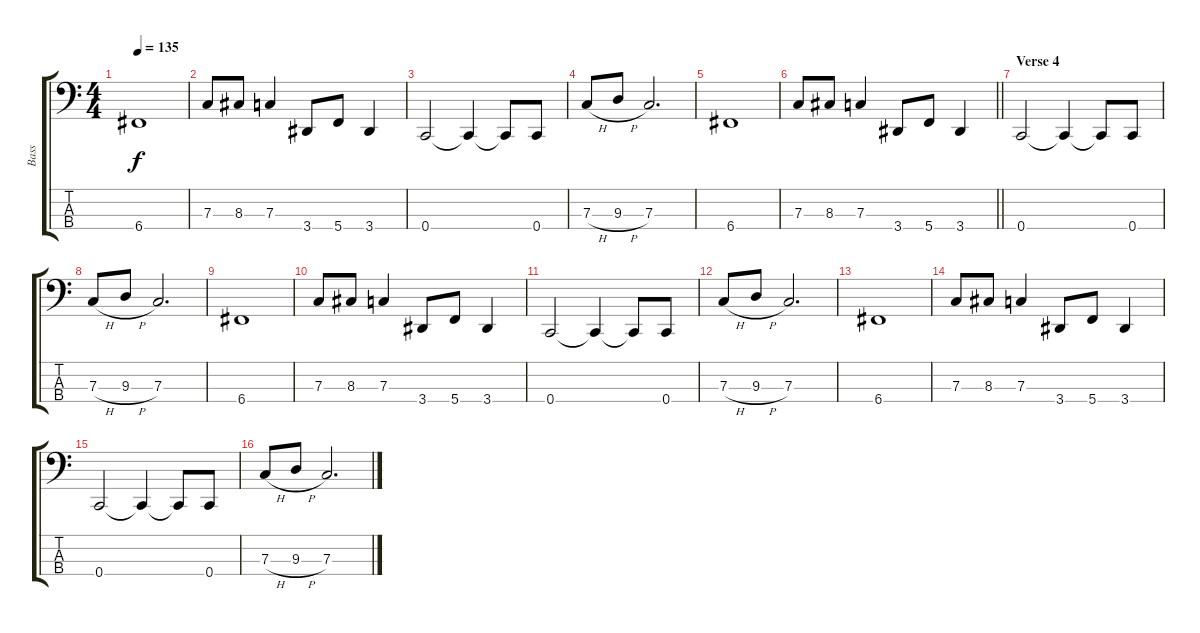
\track ("Bass" "Bass") {instrument electricbasspick}
\staff {score tabs}
\tuning (Eb2 Bb1 F1 C1) {hide}
\ts (4 4)
\tempo 135
\clef f4
\ks c
6.4.1{dy f} |
7.3.8 8.3.8 7.3.4 3.4.8 5.4.8 3.4.4 |
0.4.2 0.4{t}.4 0.4{t}.8 0.4.8 |
7.3{h}.8 9.3{h}.8 7.3.2{d} |
6.4.1 |
\barLineRight lightlight
7.3.8 8.3.8 7.3.4 3.4.8 5.4.8 3.4.4 |
\section ("" "Verse 4")
0.4.2 0.4{t}.4 0.4{t}.8 0.4.8 |
7.3{h}.8 9.3{h}.8 7.3.2{d} |
6.4.1 |
7.3.8 8.3.8 7.3.4 3.4.8 5.4.8 3.4.4 |
0.4.2 0.4{t}.4 0.4{t}.8 0.4.8 |
7.3{h}.8 9.3{h}.8 7.3.2{d} |
6.4.1 |
7.3.8 8.3.8 7.3.4 3.4.8 5.4.8 3.4.4 |
0.4.2 0.4{t}.4 0.4{t}.8 0.4.8 |
7.3{h}.8 9.3{h}.8 7.3.2{d}
